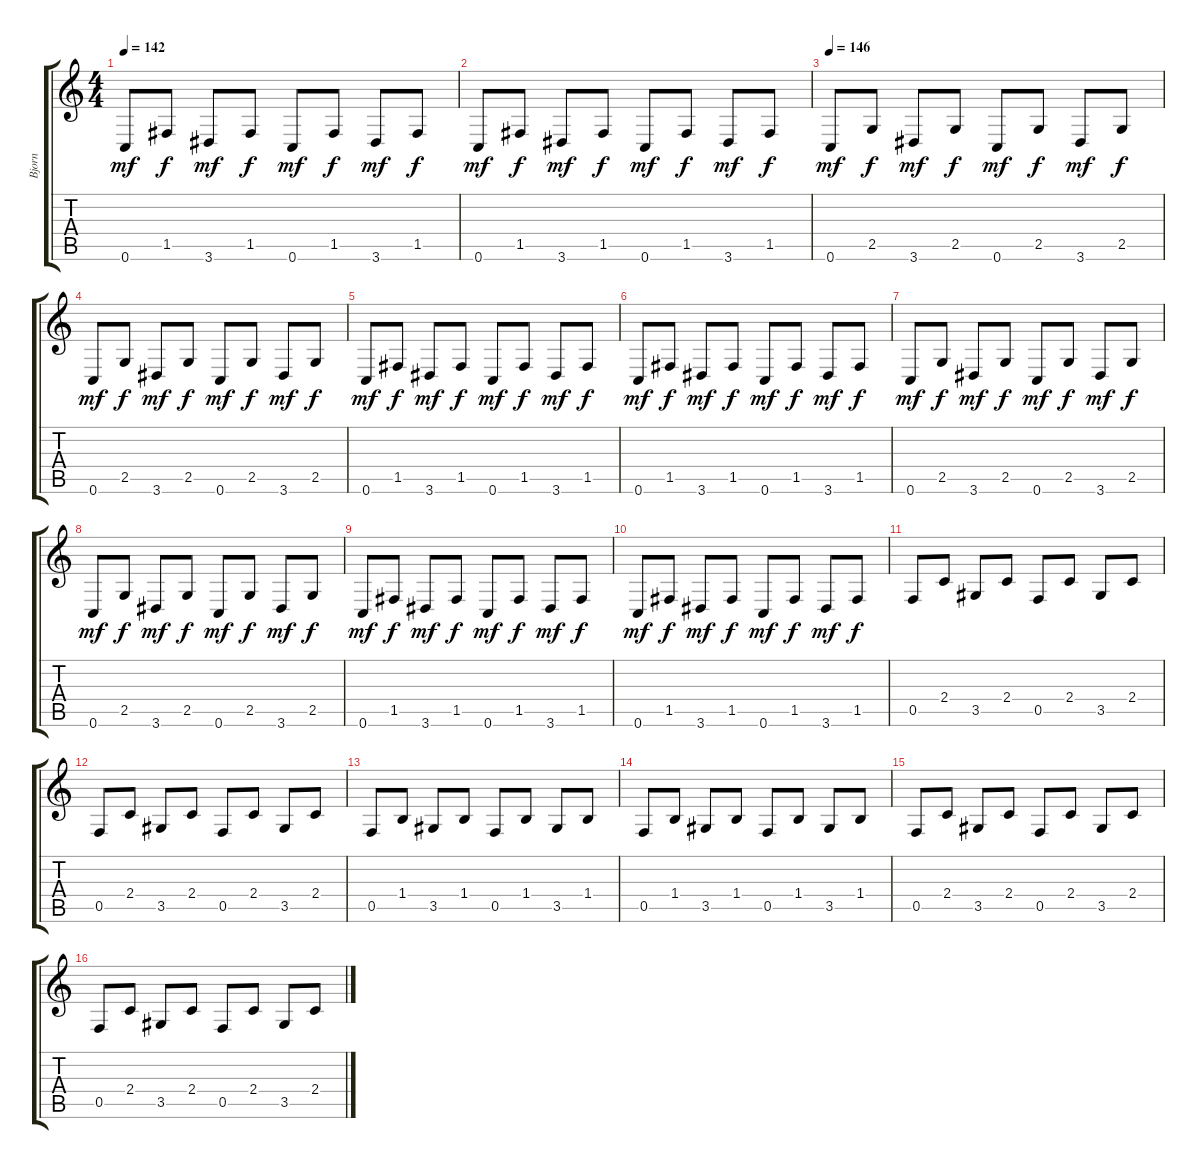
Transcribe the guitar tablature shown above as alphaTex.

\track ("Bjorn" "Bjorn") {instrument distortionguitar}
\staff {score tabs}
\tuning (C4 G3 Eb3 Bb2 F2 C2) {hide}
\ts (4 4)
\tempo 142
\clef g2
\ks c
0.6.8{dy mf} 1.5.8{dy f} 3.6.8{dy mf} 1.5.8{dy f} 0.6.8{dy mf} 1.5.8{dy f} 3.6.8{dy mf} 1.5.8{dy f} |
0.6.8{dy mf} 1.5.8{dy f} 3.6.8{dy mf} 1.5.8{dy f} 0.6.8{dy mf} 1.5.8{dy f} 3.6.8{dy mf} 1.5.8{dy f} |
\tempo 146
0.6.8{dy mf} 2.5.8{dy f} 3.6.8{dy mf} 2.5.8{dy f} 0.6.8{dy mf} 2.5.8{dy f} 3.6.8{dy mf} 2.5.8{dy f} |
0.6.8{dy mf} 2.5.8{dy f} 3.6.8{dy mf} 2.5.8{dy f} 0.6.8{dy mf} 2.5.8{dy f} 3.6.8{dy mf} 2.5.8{dy f} |
0.6.8{dy mf} 1.5.8{dy f} 3.6.8{dy mf} 1.5.8{dy f} 0.6.8{dy mf} 1.5.8{dy f} 3.6.8{dy mf} 1.5.8{dy f} |
0.6.8{dy mf} 1.5.8{dy f} 3.6.8{dy mf} 1.5.8{dy f} 0.6.8{dy mf} 1.5.8{dy f} 3.6.8{dy mf} 1.5.8{dy f} |
0.6.8{dy mf} 2.5.8{dy f} 3.6.8{dy mf} 2.5.8{dy f} 0.6.8{dy mf} 2.5.8{dy f} 3.6.8{dy mf} 2.5.8{dy f} |
0.6.8{dy mf} 2.5.8{dy f} 3.6.8{dy mf} 2.5.8{dy f} 0.6.8{dy mf} 2.5.8{dy f} 3.6.8{dy mf} 2.5.8{dy f} |
0.6.8{dy mf} 1.5.8{dy f} 3.6.8{dy mf} 1.5.8{dy f} 0.6.8{dy mf} 1.5.8{dy f} 3.6.8{dy mf} 1.5.8{dy f} |
0.6.8{dy mf} 1.5.8{dy f} 3.6.8{dy mf} 1.5.8{dy f} 0.6.8{dy mf} 1.5.8{dy f} 3.6.8{dy mf} 1.5.8{dy f} |
0.5.8 2.4.8 3.5.8 2.4.8 0.5.8 2.4.8 3.5.8 2.4.8 |
0.5.8 2.4.8 3.5.8 2.4.8 0.5.8 2.4.8 3.5.8 2.4.8 |
0.5.8 1.4.8 3.5.8 1.4.8 0.5.8 1.4.8 3.5.8 1.4.8 |
0.5.8 1.4.8 3.5.8 1.4.8 0.5.8 1.4.8 3.5.8 1.4.8 |
0.5.8 2.4.8 3.5.8 2.4.8 0.5.8 2.4.8 3.5.8 2.4.8 |
0.5.8 2.4.8 3.5.8 2.4.8 0.5.8 2.4.8 3.5.8 2.4.8
